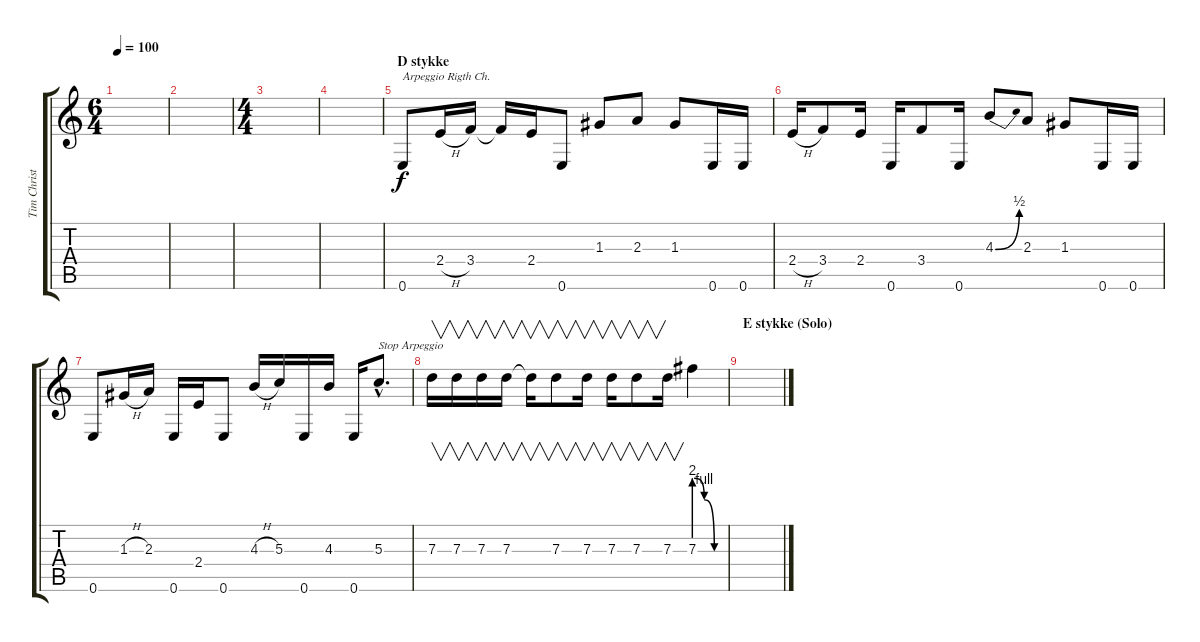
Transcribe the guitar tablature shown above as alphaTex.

\track ("Tim Christensen Guitar 2 Clean)" "Tim Christ") {instrument electricguitarclean}
\staff {score tabs}
\tuning (E4 B3 G3 D3 A2 E2) {hide}
\ts (6 4)
\tempo 100
\clef g2
\ks c
|
|
\ts (4 4)
|
|
\section ("" "D stykke")
0.6.8{txt "Arpeggio Rigth Ch."} 2.4{h}.16 3.4.16 3.4{t}.16 2.4.16 0.6.8 1.3.8 2.3.8 1.3.8 0.6.16 0.6.16 |
2.4{h}.16 3.4.8 2.4.16 0.6.16 3.4.8 0.6.16 4.3{be (bend 0 0 60 2)}.8 2.3.8 1.3.8 0.6.16 0.6.16 |
0.6.8 1.3{h}.16 2.3.16 0.6.16 2.4.16 0.6.8 4.3{h}.16 5.3.16 0.6.16 4.3.16 0.6.16 5.3{hac}.8{d txt "Stop Arpeggio"} |
7.3.16{v} 7.3.16{v} 7.3.16{v} 7.3.16{v} 7.3{t}.16{v} 7.3.8{v} 7.3.16{v} 7.3.16{v} 7.3.8{v} 7.3.16{v} 7.3{be (custom 0 8 20 4 40 0 60 0)}.4 |
\section ("" "E stykke (Solo)")
